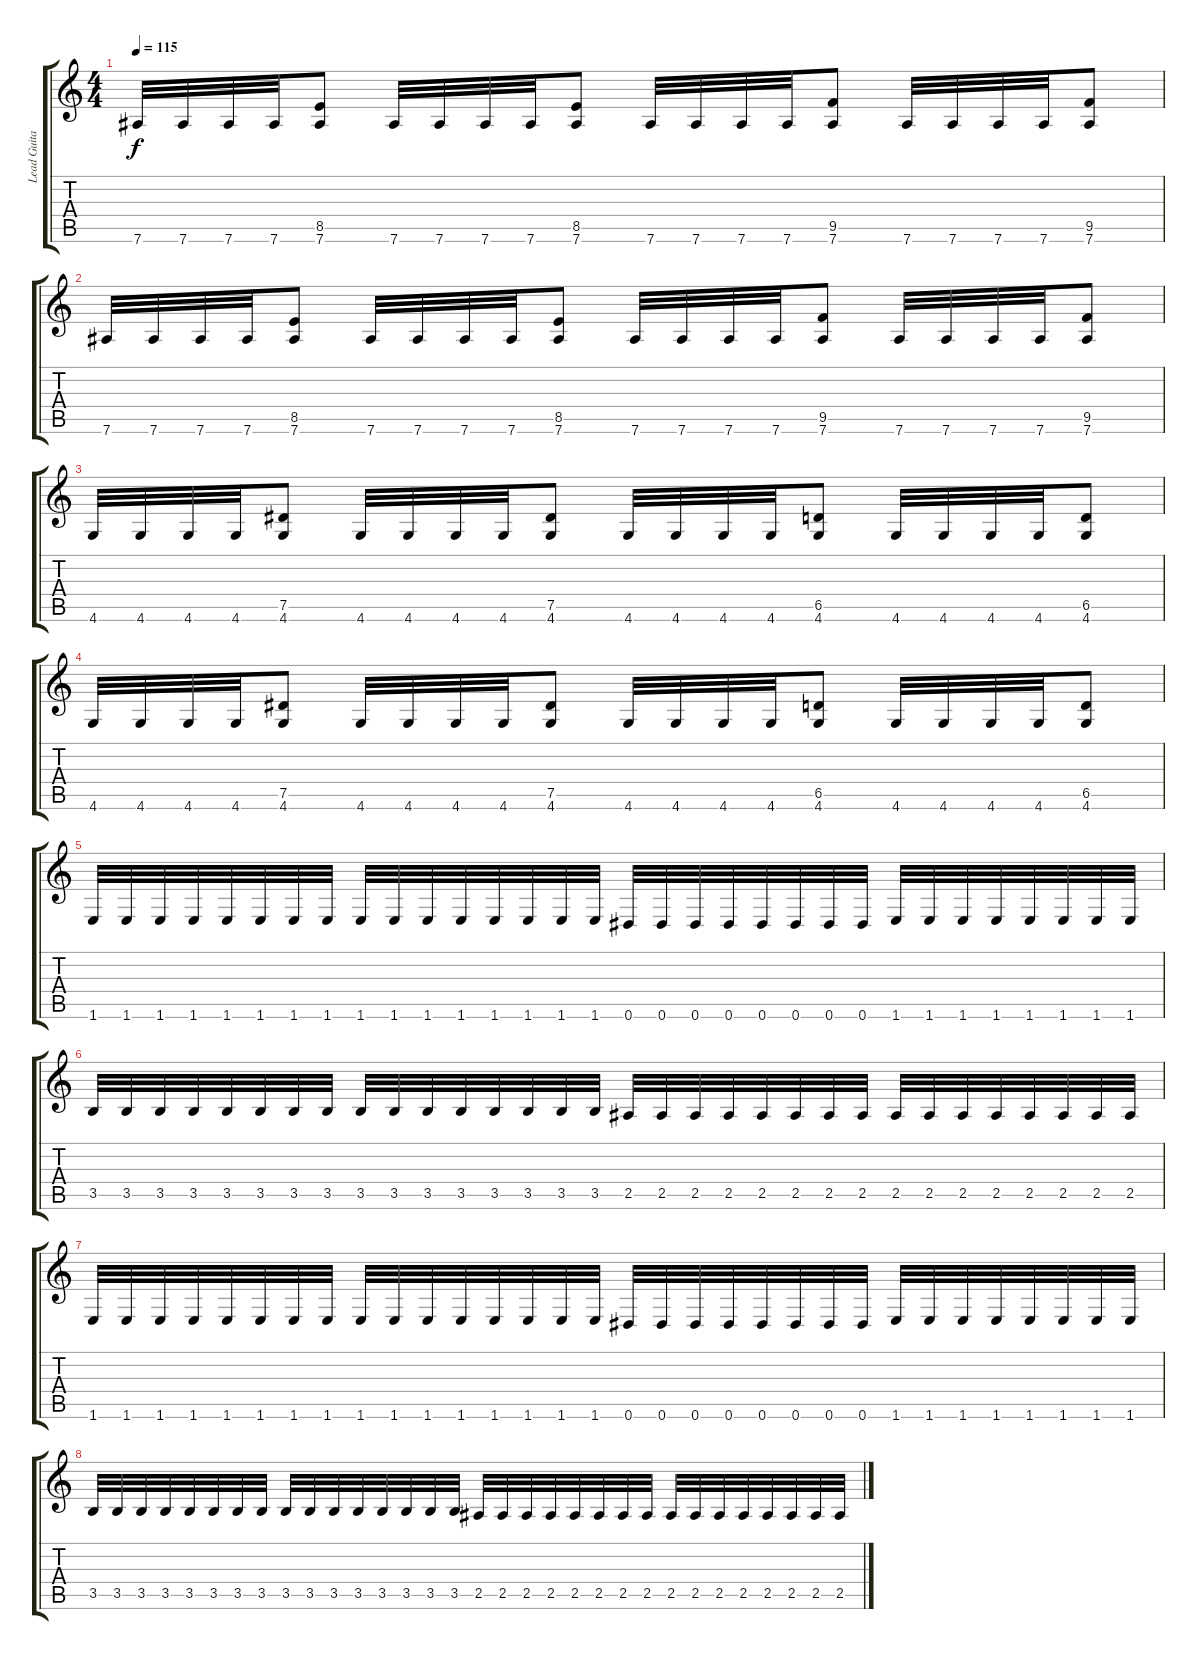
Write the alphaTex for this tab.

\track ("Lead Guitar" "Lead Guita") {instrument distortionguitar}
\staff {score tabs}
\tuning (Eb4 Bb3 Gb3 Db3 Ab2 Eb2) {hide}
\ts (4 4)
\tempo 115
\clef g2
\ks c
7.6.32{dy f balance 16} 7.6.32 7.6.32 7.6.32 (8.5 7.6).8 7.6.32 7.6.32 7.6.32 7.6.32 (8.5 7.6).8 7.6.32 7.6.32 7.6.32 7.6.32 (9.5 7.6).8 7.6.32 7.6.32 7.6.32 7.6.32 (9.5 7.6).8 |
7.6.32{balance 16} 7.6.32 7.6.32 7.6.32 (8.5 7.6).8 7.6.32 7.6.32 7.6.32 7.6.32 (8.5 7.6).8 7.6.32 7.6.32 7.6.32 7.6.32 (9.5 7.6).8 7.6.32 7.6.32 7.6.32 7.6.32 (9.5 7.6).8 |
4.6.32 4.6.32 4.6.32 4.6.32 (7.5 4.6).8 4.6.32 4.6.32 4.6.32 4.6.32 (7.5 4.6).8 4.6.32 4.6.32 4.6.32 4.6.32 (6.5 4.6).8 4.6.32 4.6.32 4.6.32 4.6.32 (6.5 4.6).8 |
4.6.32 4.6.32 4.6.32 4.6.32 (7.5 4.6).8 4.6.32 4.6.32 4.6.32 4.6.32 (7.5 4.6).8 4.6.32 4.6.32 4.6.32 4.6.32 (6.5 4.6).8 4.6.32 4.6.32 4.6.32 4.6.32 (6.5 4.6).8 |
1.6.32 1.6.32 1.6.32 1.6.32 1.6.32 1.6.32 1.6.32 1.6.32 1.6.32 1.6.32 1.6.32 1.6.32 1.6.32 1.6.32 1.6.32 1.6.32 0.6.32 0.6.32 0.6.32 0.6.32 0.6.32 0.6.32 0.6.32 0.6.32 1.6.32 1.6.32 1.6.32 1.6.32 1.6.32 1.6.32 1.6.32 1.6.32 |
3.5.32 3.5.32 3.5.32 3.5.32 3.5.32 3.5.32 3.5.32 3.5.32 3.5.32 3.5.32 3.5.32 3.5.32 3.5.32 3.5.32 3.5.32 3.5.32 2.5.32 2.5.32 2.5.32 2.5.32 2.5.32 2.5.32 2.5.32 2.5.32 2.5.32 2.5.32 2.5.32 2.5.32 2.5.32 2.5.32 2.5.32 2.5.32 |
1.6.32 1.6.32 1.6.32 1.6.32 1.6.32 1.6.32 1.6.32 1.6.32 1.6.32 1.6.32 1.6.32 1.6.32 1.6.32 1.6.32 1.6.32 1.6.32 0.6.32 0.6.32 0.6.32 0.6.32 0.6.32 0.6.32 0.6.32 0.6.32 1.6.32 1.6.32 1.6.32 1.6.32 1.6.32 1.6.32 1.6.32 1.6.32 |
3.5.32 3.5.32 3.5.32 3.5.32 3.5.32 3.5.32 3.5.32 3.5.32 3.5.32 3.5.32 3.5.32 3.5.32 3.5.32 3.5.32 3.5.32 3.5.32 2.5.32 2.5.32 2.5.32 2.5.32 2.5.32 2.5.32 2.5.32 2.5.32 2.5.32 2.5.32 2.5.32 2.5.32 2.5.32 2.5.32 2.5.32 2.5.32
